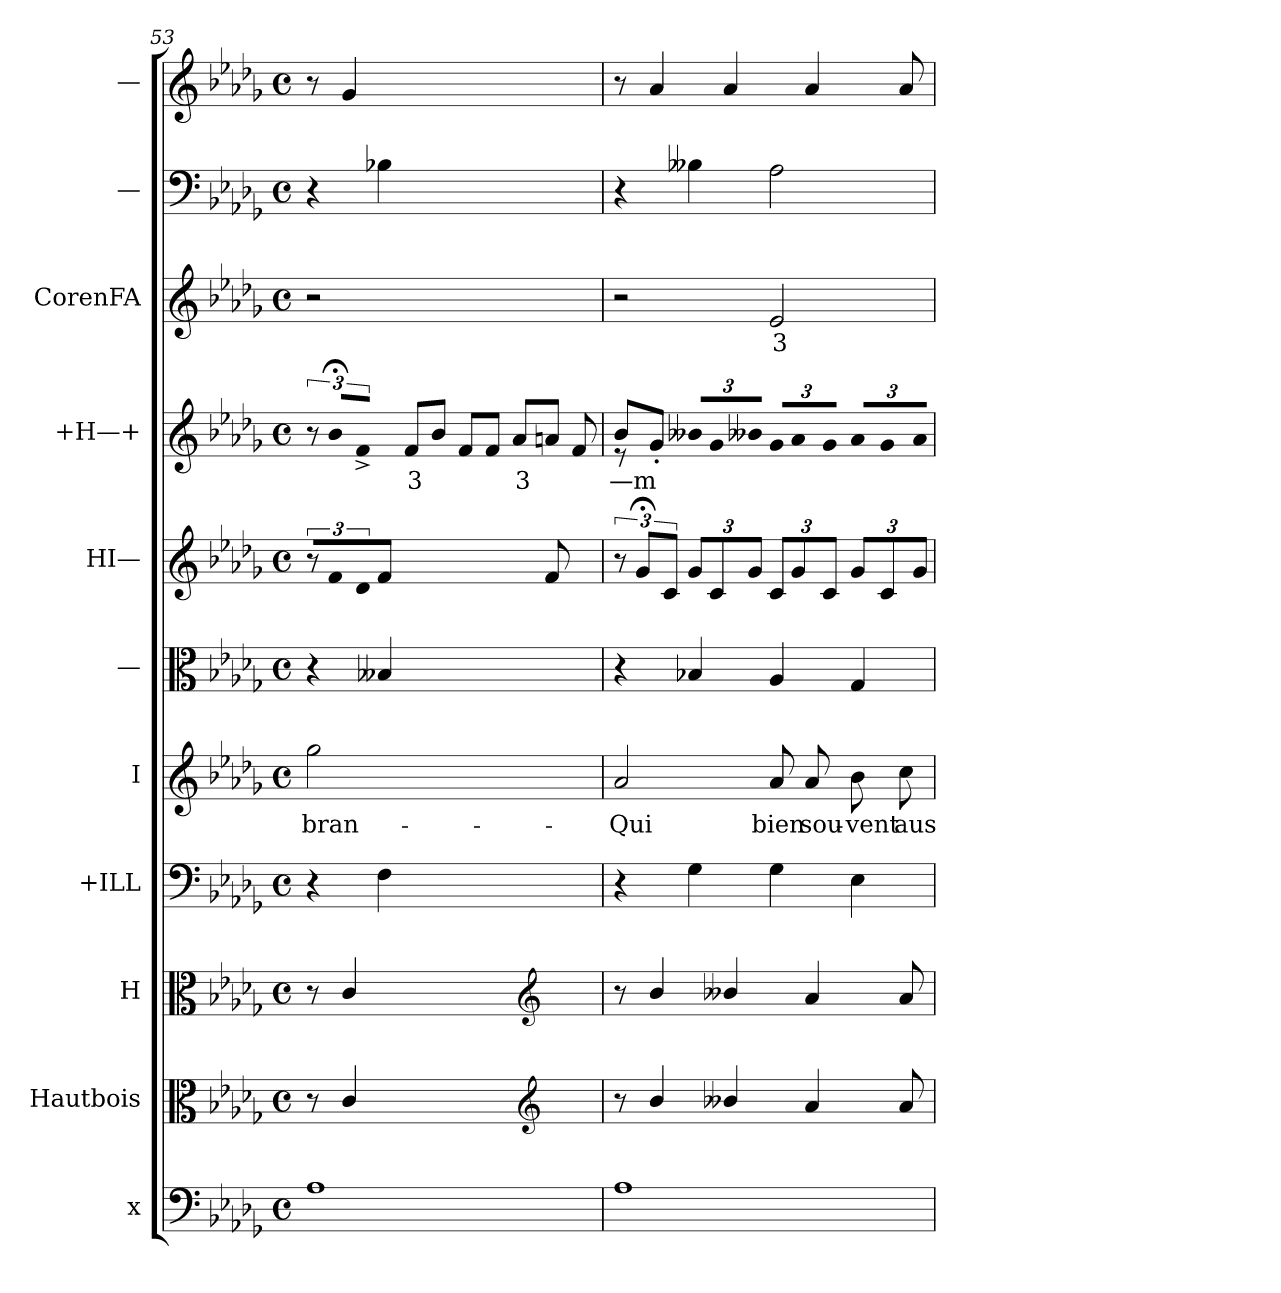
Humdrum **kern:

**kern	**kern	**kern	**kern	**kern	**text	**kern	**kern	**kern	**text	**kern	**text	**kern	**kern
*part11	*part10	*part9	*part8	*part7	*part7	*part6	*part5	*part4	*part4	*part3	*part3	*part2	*part1
*staff11	*staff10	*staff9	*staff8	*staff7	*staff7	*staff6	*staff5	*staff4	*staff4	*staff3	*staff3	*staff2	*staff1
*I"x	*I"Hautbois	*I"H	*I"+ILL	*I"I	*	*I"—	*I"HI—	*I"+H—+	*	*I"CorenFA	*	*I"—	*I"—
*clefF4	*clefC3	*clefC3	*clefF4	*clefG2	*	*clefC3	*clefG2	*clefG2	*	*clefG2	*	*clefF4	*clefG2
*k[b-e-a-d-g-]	*k[b-e-a-d-g-]	*k[b-e-a-d-g-]	*k[b-e-a-d-g-]	*k[b-e-a-d-g-]	*	*k[b-e-a-d-g-]	*k[b-e-a-d-g-]	*k[b-e-a-d-g-]	*	*k[b-e-a-d-g-]	*	*k[b-e-a-d-g-]	*k[b-e-a-d-g-]
*M4/4	*M4/4	*M4/4	*M4/4	*M4/4	*	*M4/4	*M4/4	*M4/4	*	*M4/4	*	*M4/4	*M4/4
*met(c)	*met(c)	*met(c)	*met(c)	*met(c)	*	*met(c)	*met(c)	*met(c)	*	*met(c)	*	*met(c)	*met(c)
=53	=53	=53	=53	=53	=53	=53	=53	=53	=53	=53	=53	=53	=53
!	!	!	!	!	!	!	!LO:N:vis=8	!LO:N:vis=8	!	!	!	!	!
*	*	*	*	*	*	*	*^	*^	*	*	*	*	*
1A-i/	8r	8r	4r	2gg-i\	bran-	4r	12r	8ryy	12r	8ryy	.	2r	.	4r	8r
!	!	!	!	!	!	!	!LO:N:vis=8	!	!LO:N:vis=8	!	!	!	!	!	!
.	.	.	.	.	.	.	12fi/L	.	12b-;i/L	.	.	.	.	.	.
.	4ci/	4ci/	.	.	.	.	.	8ryy	.	8ryy	.	.	.	.	4g-i/
!	!	!	!	!	!	!	!LO:N:vis=8	!	!LO:N:vis=8	!	!	!	!	!	!
.	.	.	.	.	.	.	12d-i/J	.	12f^>i/J	.	.	.	.	.	.
.	.	.	4Fi\	.	.	4B--Xi/	8fi/J	8ryy	8ryy	8ryy	.	.	.	4B-Xi\	.
.	2ryy	2ryy	.	.	.	.	2ryy	8ryy	8fi/L	8ryy	3	.	.	.	2ryy
.	.	.	2ryy	2ryy	.	2ryy	.	8ryy	8b-i/J	8ryy	.	2ryy	.	2ryy	.
.	.	.	.	.	.	.	.	8ryy	8fi/L	8ryy	.	.	.	.	.
.	.	.	.	.	.	.	.	8fj/J	8fi/J	8ryy	.	.	.	.	.
.	8ryy	8ryy	.	.	.	.	8ryy	8ryy	8a-i/L	8a-j/J	3	.	.	.	8ryy
*	*clefG2	*clefG2	*	*	*	*	*	*	*	*	*	*	*	*	*
4ryy	4ryy	4ryy	4ryy	4ryy	.	4ryy	4ryy	8fZ/	8aV/J	8ryy	.	4ryy	.	4ryy	4ryy
.	.	.	.	.	.	.	.	8ryy	8ryy	8fZ/	.	.	.	.	.
*	*	*	*	*	*	*	*v	*v	*	*	*	*	*	*	*
!!LO:LB:g=z
=54	=54	=54	=54	=54	=54	=54	=54	=54	=54	=54	=54	=54	=54	=54
1A-i/	8r	8r	4r	2a-i/	Qui	4r	12r	8b-i/L	8r	—m	2r	.	4r	8r
.	.	.	.	.	.	.	12g-;i/L	.	.	.	.	.	.	.
.	4b-i/	4b-i/	.	.	.	.	.	8g-'<'<i/J	2..ryy	.	.	.	.	4a-i/
.	.	.	.	.	.	.	12ci/J	.	.	.	.	.	.	.
!	!	!	!	!	!	!	!	!LO:N:vis=8	!	!	!	!	!	!
.	.	.	4G-i\	.	.	4B-Xi/	12g-i/L	12b--Xi/L	.	.	.	.	4B--Xi\	.
!	!	!	!	!	!	!	!	!LO:N:vis=8	!	!	!	!	!	!
.	.	.	.	.	.	.	12ci/	12g-i/	.	.	.	.	.	.
.	4b--Xi/	4b--Xi/	.	.	.	.	.	.	.	.	.	.	.	4a-i/
!	!	!	!	!	!	!	!	!LO:N:vis=8	!	!	!	!	!	!
.	.	.	.	.	.	.	12g-i/J	12b--Xi/J	.	.	.	.	.	.
!	!	!	!	!	!	!	!	!LO:N:vis=8	!	!	!	!	!	!
.	.	.	4G-i\	8a-i/	bien	4A-i/	12ci/L	12g-i/L	.	.	2e-i/	3	2A-i\	.
!	!	!	!	!	!	!	!	!LO:N:vis=8	!	!	!	!	!	!
.	.	.	.	.	.	.	12g-i/	12a-i/	.	.	.	.	.	.
.	4a-i/	4a-i/	.	8a-i/	sou-	.	.	.	.	.	.	.	.	4a-i/
!	!	!	!	!	!	!	!	!LO:N:vis=8	!	!	!	!	!	!
.	.	.	.	.	.	.	12ci/J	12g-i/J	.	.	.	.	.	.
!	!	!	!	!	!	!	!	!LO:N:vis=8	!	!	!	!	!	!
.	.	.	4E-i\	8b-i\	vent	4G-i/	12g-i/L	12a-i/L	.	.	.	.	.	.
!	!	!	!	!	!	!	!	!LO:N:vis=8	!	!	!	!	!	!
.	.	.	.	.	.	.	12ci/	12g-i/	.	.	.	.	.	.
.	8a-i/	8a-i/	.	8cci\	aus	.	.	.	.	.	.	.	.	8a-i/
!	!	!	!	!	!	!	!	!LO:N:vis=8	!	!	!	!	!	!
.	.	.	.	.	.	.	12g-i/J	12a-i/J	.	.	.	.	.	.
*	*	*	*	*	*	*	*	*v	*v	*	*	*	*	*
=	=	=	=	=	=	=	=	=	=	=	=	=	=
*-	*-	*-	*-	*-	*-	*-	*-	*-	*-	*-	*-	*-	*-
